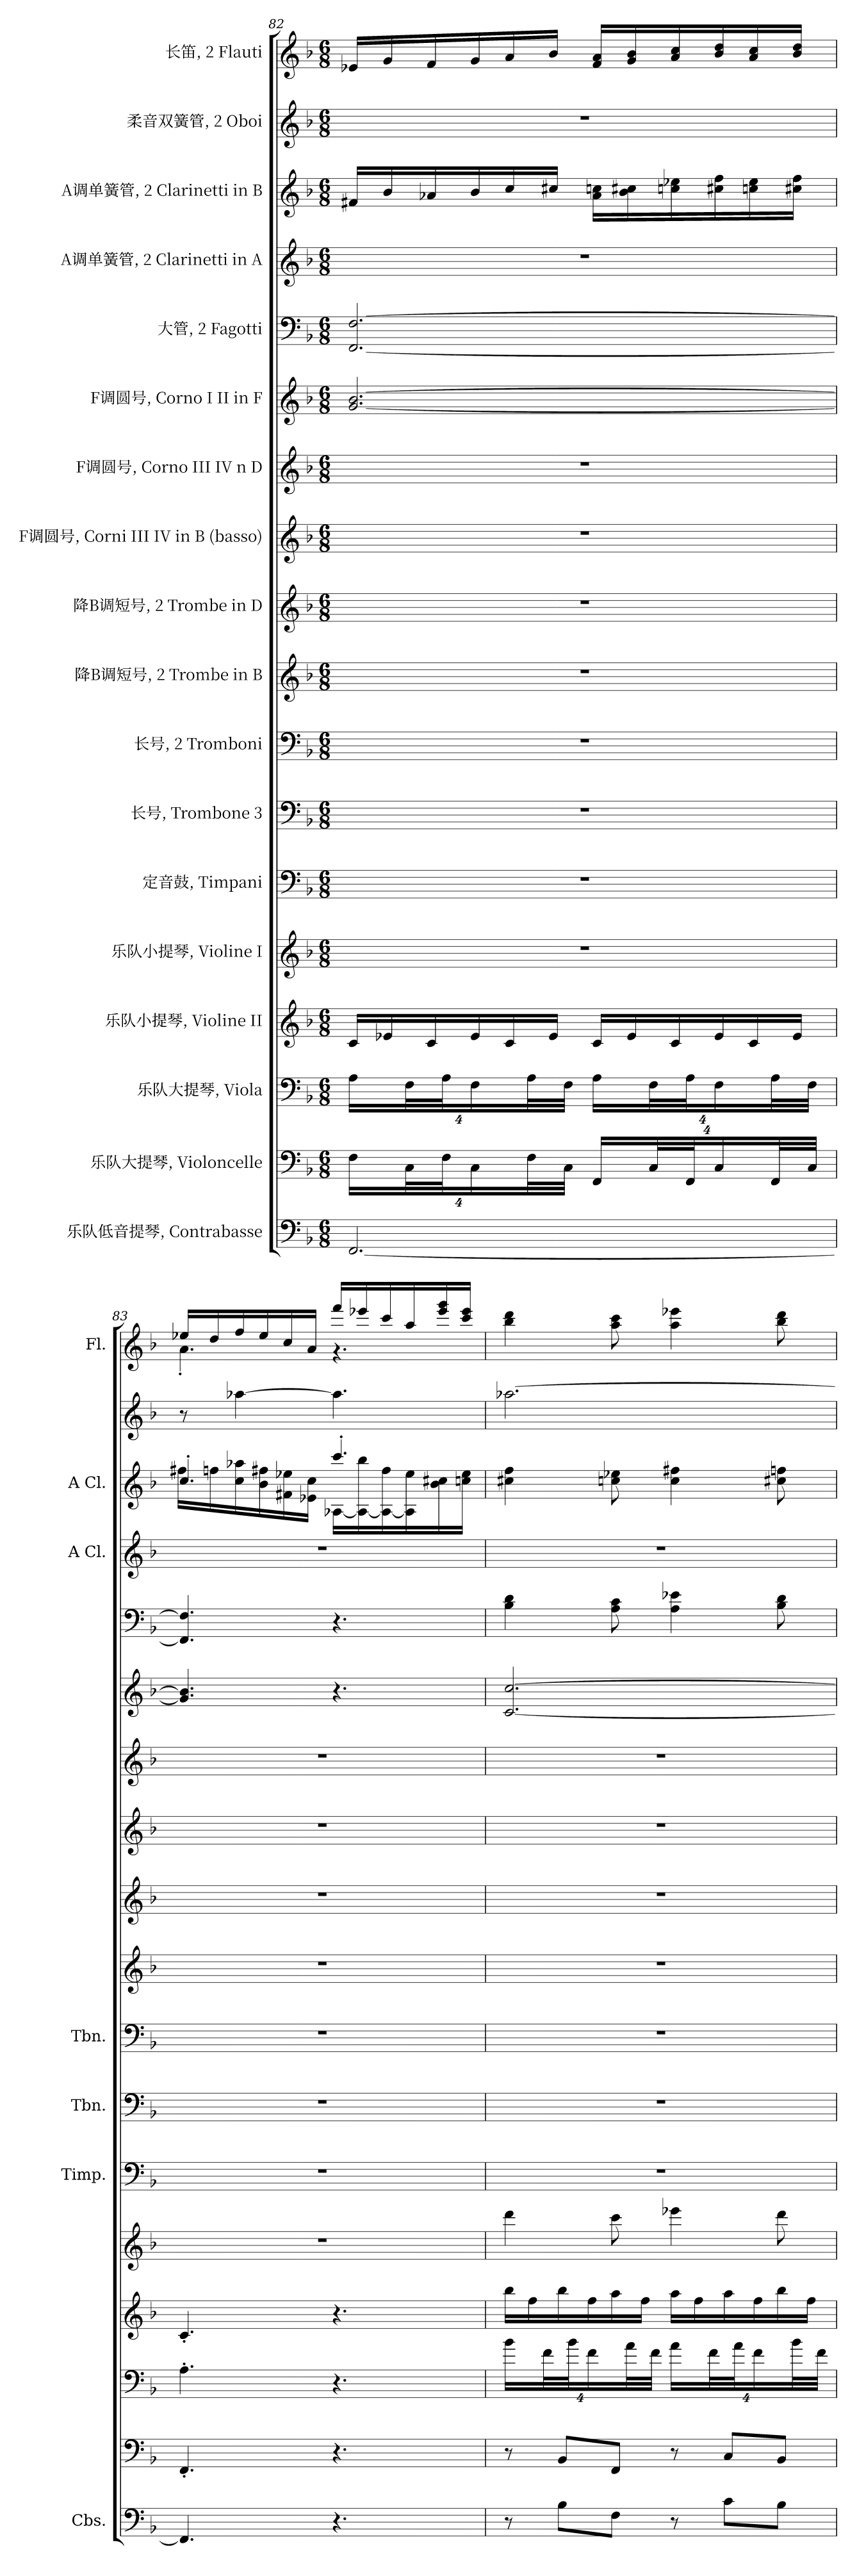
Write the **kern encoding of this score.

**kern	**kern	**kern	**kern	**kern	**kern	**kern	**kern	**kern	**kern	**kern	**kern	**kern	**kern	**kern	**kern	**kern	**kern
*part18	*part17	*part16	*part15	*part14	*part13	*part12	*part11	*part10	*part9	*part8	*part7	*part6	*part5	*part4	*part3	*part2	*part1
*staff18	*staff17	*staff16	*staff15	*staff14	*staff13	*staff12	*staff11	*staff10	*staff9	*staff8	*staff7	*staff6	*staff5	*staff4	*staff3	*staff2	*staff1
*I"乐队低音提琴, Contrabasse	*I"乐队大提琴, Violoncelle	*I"乐队大提琴, Viola	*I"乐队小提琴, Violine II	*I"乐队小提琴, Violine I	*I"定音鼓, Timpani	*I"长号, Trombone 3	*I"长号, 2 Tromboni	*I"降B调短号, 2 Trombe in B	*I"降B调短号, 2 Trombe in D	*I"F调圆号, Corni III IV in B (basso)	*I"F调圆号, Corno III IV n D	*I"F调圆号, Corno I II in F	*I"大管, 2 Fagotti	*I"A调单簧管, 2 Clarinetti in A	*I"A调单簧管, 2 Clarinetti in B	*I"柔音双簧管, 2 Oboi	*I"长笛, 2 Flauti
*I'Cbs.	*	*	*	*	*I'Timp.	*I'Tbn.	*I'Tbn.	*	*	*	*	*	*	*I'A Cl.	*I'A Cl.	*	*I'Fl.
!!LO:PB:g=z
*clefF4	*clefF4	*clefF4	*clefG2	*clefG2	*clefF4	*clefF4	*clefF4	*clefG2	*clefG2	*clefG2	*clefG2	*clefG2	*clefF4	*clefG2	*clefG2	*clefG2	*clefG2
*ITrd7c12	*	*	*	*	*	*	*	*ITrd1c2	*ITrd1c2	*ITrd4c7	*ITrd4c7	*ITrd4c7	*	*ITrd2c3	*ITrd2c3	*ITrd2c3	*
*k[b-]	*k[b-]	*k[b-]	*k[b-]	*k[b-]	*k[b-]	*k[b-]	*k[b-]	*k[b-e-a-]	*k[b-e-a-]	*k[b-e-]	*k[b-e-]	*k[b-e-]	*k[b-]	*k[f#c#]	*k[f#c#]	*k[f#c#]	*k[b-]
*M6/8	*M6/8	*M6/8	*M6/8	*M6/8	*M6/8	*M6/8	*M6/8	*M6/8	*M6/8	*M6/8	*M6/8	*M6/8	*M6/8	*M6/8	*M6/8	*M6/8	*M6/8
*	*Xbrackettup	*Xbrackettup	*	*	*	*	*	*	*	*	*	*	*	*	*	*	*
=82	=82	=82	=82	=82	=82	=82	=82	=82	=82	=82	=82	=82	=82	=82	=82	=82	=82
[2.FFF/	32%3F\L	32%3A\L	16c/LL	2.r	2.r	2.r	2.r	2.r	2.r	2.r	2.r	[2.c/ [2.e-/	[2.FF/ [2.F/	2.r	16d#X/LL	2.r	16e-X/LL
.	.	.	16e-X/	.	.	.	.	.	.	.	.	.	.	.	16g/	.	16g/
.	64%3C\L	64%3F\L	.	.	.	.	.	.	.	.	.	.	.	.	.	.	.
.	.	.	16c/	.	.	.	.	.	.	.	.	.	.	.	16fn/	.	16f/
.	64%3F\J	64%3A\J	.	.	.	.	.	.	.	.	.	.	.	.	.	.	.
.	32%3C\	32%3F\	16e-/	.	.	.	.	.	.	.	.	.	.	.	16g/	.	16g/
.	.	.	16c/	.	.	.	.	.	.	.	.	.	.	.	16a/	.	16a/
.	64%3F\L	64%3A\L	.	.	.	.	.	.	.	.	.	.	.	.	.	.	.
.	.	.	16e-/JJ	.	.	.	.	.	.	.	.	.	.	.	16a#X/JJ	.	16b-/JJ
.	64%3C\JJ	64%3F\JJ	.	.	.	.	.	.	.	.	.	.	.	.	.	.	.
*	*	*	*	*	*	*	*	*	*	*	*	*	*	*	*	*	*MM94
.	32%3FF/L	32%3A\L	16c/LL	.	.	.	.	.	.	.	.	.	.	.	16f\ 16an\LL	.	16f/ 16a/LL
.	.	.	16e-/	.	.	.	.	.	.	.	.	.	.	.	16g\ 16a#X\	.	16g/ 16b-/
.	64%3C/L	64%3F\L	.	.	.	.	.	.	.	.	.	.	.	.	.	.	.
.	.	.	16c/	.	.	.	.	.	.	.	.	.	.	.	16an\ 16ccn\	.	16a/ 16cc/
.	64%3FF/J	64%3A\J	.	.	.	.	.	.	.	.	.	.	.	.	.	.	.
.	32%3C/	32%3F\	16e-/	.	.	.	.	.	.	.	.	.	.	.	16a#X\ 16dd\	.	16b-/ 16dd/
.	.	.	16c/	.	.	.	.	.	.	.	.	.	.	.	16an\ 16cc\	.	16a/ 16cc/
.	64%3FF/L	64%3A\L	.	.	.	.	.	.	.	.	.	.	.	.	.	.	.
.	.	.	16e-/JJ	.	.	.	.	.	.	.	.	.	.	.	16a#X\ 16dd\JJ	.	16b-/ 16dd/JJ
.	64%3C/JJ	64%3F\JJ	.	.	.	.	.	.	.	.	.	.	.	.	.	.	.
!!LO:PB:g=z
=83	=83	=83	=83	=83	=83	=83	=83	=83	=83	=83	=83	=83	=83	=83	=83	=83	=83
*	*	*	*	*	*	*	*	*	*	*	*	*	*	*	*	*	*MM91
*	*	*	*	*	*	*	*	*	*	*	*	*	*	*	*^	*	*^
4.FFF/]	4.FF'/	4.A'\	4.c'/	2.r	2.r	2.r	2.r	2.r	2.r	2.r	2.r	4.c/] 4.e-/]	4.FF/] 4.F/]	2.r	4.a'/	16dd#X\LL	8r	16ee-X/LL	4.a'\
.	.	.	.	.	.	.	.	.	.	.	.	.	.	.	.	16ddn\	.	16dd/	.
.	.	.	.	.	.	.	.	.	.	.	.	.	.	.	.	16a\ 16ffn\	[4ffn\	16ff/	.
.	.	.	.	.	.	.	.	.	.	.	.	.	.	.	.	16g\ 16dd#X\	.	16ee-/	.
.	.	.	.	.	.	.	.	.	.	.	.	.	.	.	.	16d#X\ 16ccn\	.	16cc/	.
.	.	.	.	.	.	.	.	.	.	.	.	.	.	.	.	16cn\ 16a\JJ	.	16a/JJ	.
*	*	*	*	*	*	*	*	*	*	*	*	*	*	*	*	*	*	*MM87	*
4.r	4.r	4.r	4.r	.	.	.	.	.	.	.	.	4.r	4.r	.	4.aa'/	[16Fn\LL	4.ff\]	16fff/LL	4.r
.	.	.	.	.	.	.	.	.	.	.	.	.	.	.	.	16F\_ 16gg\	.	16eee-X/	.
.	.	.	.	.	.	.	.	.	.	.	.	.	.	.	.	16F\_ 16dd#\	.	16ccc/	.
.	.	.	.	.	.	.	.	.	.	.	.	.	.	.	.	16F\] 16cc\	.	16aa/	.
*	*	*	*	*	*	*	*	*	*	*	*	*	*	*	*	*	*	*MM81	*
.	.	.	.	.	.	.	.	.	.	.	.	.	.	.	.	16g\ 16a#X\	.	16eee-/ 16ggg/	.
.	.	.	.	.	.	.	.	.	.	.	.	.	.	.	.	16an\ 16cc\JJ	.	16ccc/ 16eee-/JJ	.
*	*	*	*	*	*	*	*	*	*	*	*	*	*	*	*v	*v	*	*v	*v
=84	=84	=84	=84	=84	=84	=84	=84	=84	=84	=84	=84	=84	=84	=84	=84	=84	=84
*	*	*	*	*	*	*	*	*	*	*	*	*	*	*	*	*	*MM88
8r	8r	32%3b-\L	16bb-\LL	4ddd\	2.r	2.r	2.r	2.r	2.r	2.r	2.r	[2.F/ [2.f/	4B-\ 4d\	2.r	4a#X\ 4dd\	[2.ffn\	4bb-\ 4ddd\
.	.	.	16ff\	.	.	.	.	.	.	.	.	.	.	.	.	.	.
.	.	64%3f\L	.	.	.	.	.	.	.	.	.	.	.	.	.	.	.
8BB-\L	8BB-/L	.	16bb-\	.	.	.	.	.	.	.	.	.	.	.	.	.	.
.	.	64%3b-\J	.	.	.	.	.	.	.	.	.	.	.	.	.	.	.
.	.	32%3f\	16ff\	.	.	.	.	.	.	.	.	.	.	.	.	.	.
8FF\J	8FF/J	.	16aa\	8ccc\	.	.	.	.	.	.	.	.	8A\ 8c\	.	8an\ 8ccn\	.	8aa\ 8ccc\
.	.	64%3a\L	.	.	.	.	.	.	.	.	.	.	.	.	.	.	.
.	.	.	16ff\JJ	.	.	.	.	.	.	.	.	.	.	.	.	.	.
.	.	64%3f\JJ	.	.	.	.	.	.	.	.	.	.	.	.	.	.	.
*	*	*	*	*	*	*	*	*	*	*	*	*	*	*	*	*	*MM94
8r	8r	32%3a\L	16aa\LL	4eee-X\	.	.	.	.	.	.	.	.	4A\ 4e-X\	.	4a\ 4dd#X\	.	4aa\ 4eee-X\
.	.	.	16ff\	.	.	.	.	.	.	.	.	.	.	.	.	.	.
.	.	64%3f\L	.	.	.	.	.	.	.	.	.	.	.	.	.	.	.
8C\L	8C/L	.	16aa\	.	.	.	.	.	.	.	.	.	.	.	.	.	.
.	.	64%3a\J	.	.	.	.	.	.	.	.	.	.	.	.	.	.	.
.	.	32%3f\	16ff\	.	.	.	.	.	.	.	.	.	.	.	.	.	.
8BB-\J	8BB-/J	.	16bb-\	8ddd\	.	.	.	.	.	.	.	.	8B-\ 8d\	.	8a#X\ 8ddn\	.	8bb-\ 8ddd\
.	.	64%3b-\L	.	.	.	.	.	.	.	.	.	.	.	.	.	.	.
.	.	.	16ff\JJ	.	.	.	.	.	.	.	.	.	.	.	.	.	.
.	.	64%3f\JJ	.	.	.	.	.	.	.	.	.	.	.	.	.	.	.
=	=	=	=	=	=	=	=	=	=	=	=	=	=	=	=	=	=
*-	*-	*-	*-	*-	*-	*-	*-	*-	*-	*-	*-	*-	*-	*-	*-	*-	*-
